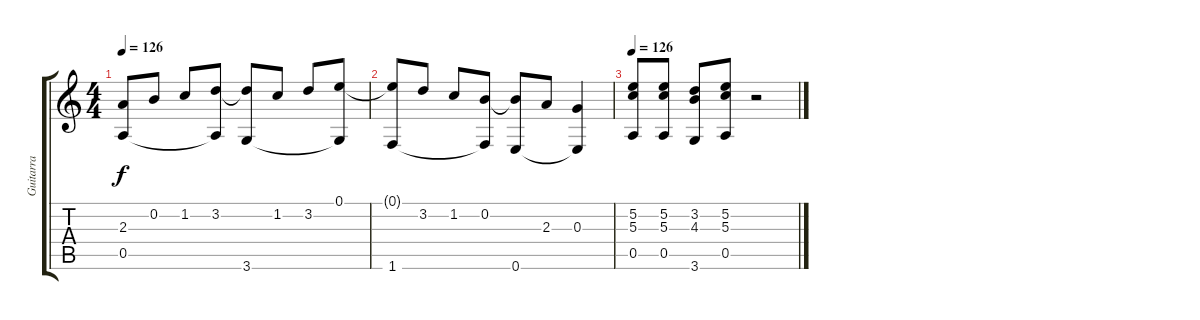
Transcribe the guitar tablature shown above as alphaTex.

\track ("Guitarra" "Guitarra") {instrument acousticguitarnylon}
\staff {score tabs}
\tuning (E4 B3 G3 D3 A2 E2) {hide}
\ts (4 4)
\tempo 126
\clef g2
\ks c
(2.3 0.5).8{dy f} 0.2.8 1.2.8 (3.2 0.5{t}).8 (3.2{t} 3.6).8 1.2.8 3.2.8 (0.1 3.6{t}).8 |
(0.1{t} 1.6).8 3.2.8 1.2.8 (0.2 1.6{t}).8 (0.2{t} 0.6).8 2.3.8 (0.3 0.6{t}).4 |
\tempo 126
(5.2 5.3 0.5).8 (5.2 5.3 0.5).8 (3.2 4.3 3.6).8 (5.2 5.3 0.5).8 r.2
